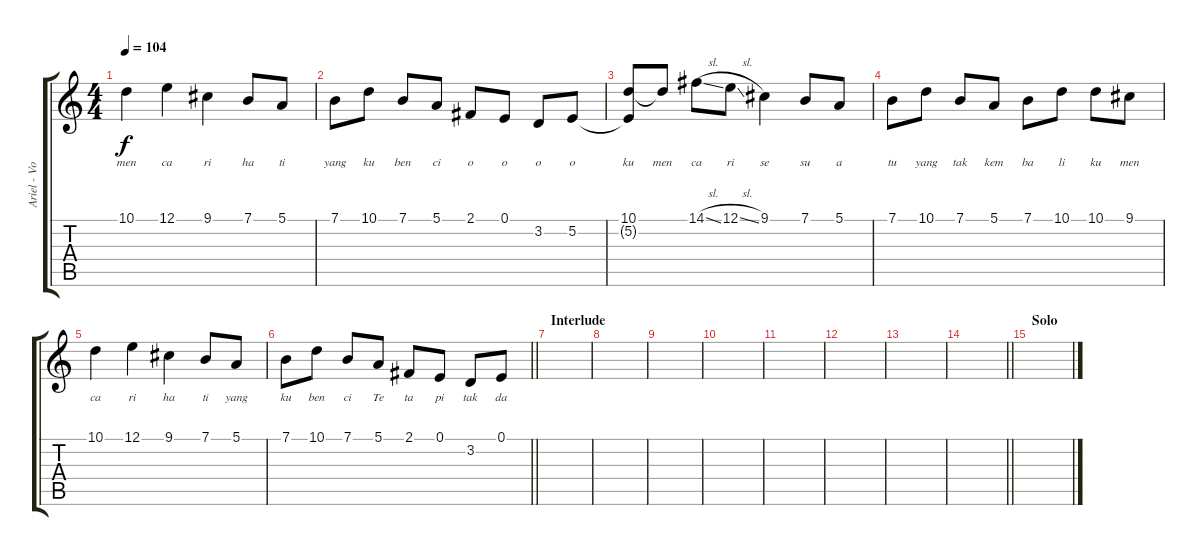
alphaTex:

\track ("Ariel - Vocal" "Ariel - Vo") {instrument piccolo}
\staff {score tabs}
\tuning (E4 B3 G3 D3 A2 E2) {hide}
\ts (4 4)
\tempo 104
\clef g2
\ks c
10.1.4{lyrics (0 "men") lyrics (1 "") lyrics (2 "") lyrics (3 "") lyrics (4 "") dy f} 12.1.4{lyrics (0 "ca") lyrics (1 "") lyrics (2 "") lyrics (3 "") lyrics (4 "")} 9.1.4{lyrics (0 "ri") lyrics (1 "") lyrics (2 "") lyrics (3 "") lyrics (4 "")} 7.1.8{lyrics (0 "ha") lyrics (1 "") lyrics (2 "") lyrics (3 "") lyrics (4 "")} 5.1.8{lyrics (0 "ti") lyrics (1 "") lyrics (2 "") lyrics (3 "") lyrics (4 "")} |
7.1.8{lyrics (0 "yang") lyrics (1 "") lyrics (2 "") lyrics (3 "") lyrics (4 "")} 10.1.8{lyrics (0 "ku") lyrics (1 "") lyrics (2 "") lyrics (3 "") lyrics (4 "")} 7.1.8{lyrics (0 "ben") lyrics (1 "") lyrics (2 "") lyrics (3 "") lyrics (4 "")} 5.1.8{lyrics (0 "ci") lyrics (1 "") lyrics (2 "") lyrics (3 "") lyrics (4 "")} 2.1.8{lyrics (0 "o") lyrics (1 "") lyrics (2 "") lyrics (3 "") lyrics (4 "")} 0.1.8{lyrics (0 "o") lyrics (1 "") lyrics (2 "") lyrics (3 "") lyrics (4 "")} 3.2.8{lyrics (0 "o") lyrics (1 "") lyrics (2 "") lyrics (3 "") lyrics (4 "")} 5.2.8{lyrics (0 "o") lyrics (1 "") lyrics (2 "") lyrics (3 "") lyrics (4 "")} |
(10.1 5.2{t}).8{lyrics (0 "ku") lyrics (1 "") lyrics (2 "") lyrics (3 "") lyrics (4 "")} 10.1{t}.8{lyrics (0 "men") lyrics (1 "") lyrics (2 "") lyrics (3 "") lyrics (4 "")} 14.1{sl}.8{lyrics (0 "ca") lyrics (1 "") lyrics (2 "") lyrics (3 "") lyrics (4 "")} 12.1{sl}.8{lyrics (0 "ri") lyrics (1 "") lyrics (2 "") lyrics (3 "") lyrics (4 "")} 9.1.4{lyrics (0 "se") lyrics (1 "") lyrics (2 "") lyrics (3 "") lyrics (4 "")} 7.1.8{lyrics (0 "su") lyrics (1 "") lyrics (2 "") lyrics (3 "") lyrics (4 "")} 5.1.8{lyrics (0 "a") lyrics (1 "") lyrics (2 "") lyrics (3 "") lyrics (4 "")} |
7.1.8{lyrics (0 "tu") lyrics (1 "") lyrics (2 "") lyrics (3 "") lyrics (4 "")} 10.1.8{lyrics (0 "yang") lyrics (1 "") lyrics (2 "") lyrics (3 "") lyrics (4 "")} 7.1.8{lyrics (0 "tak") lyrics (1 "") lyrics (2 "") lyrics (3 "") lyrics (4 "")} 5.1.8{lyrics (0 "kem") lyrics (1 "") lyrics (2 "") lyrics (3 "") lyrics (4 "")} 7.1.8{lyrics (0 "ba") lyrics (1 "") lyrics (2 "") lyrics (3 "") lyrics (4 "")} 10.1.8{lyrics (0 "li") lyrics (1 "") lyrics (2 "") lyrics (3 "") lyrics (4 "")} 10.1.8{lyrics (0 "ku") lyrics (1 "") lyrics (2 "") lyrics (3 "") lyrics (4 "")} 9.1.8{lyrics (0 "men") lyrics (1 "") lyrics (2 "") lyrics (3 "") lyrics (4 "")} |
10.1.4{lyrics (0 "ca") lyrics (1 "") lyrics (2 "") lyrics (3 "") lyrics (4 "")} 12.1.4{lyrics (0 "ri") lyrics (1 "") lyrics (2 "") lyrics (3 "") lyrics (4 "")} 9.1.4{lyrics (0 "ha") lyrics (1 "") lyrics (2 "") lyrics (3 "") lyrics (4 "")} 7.1.8{lyrics (0 "ti") lyrics (1 "") lyrics (2 "") lyrics (3 "") lyrics (4 "")} 5.1.8{lyrics (0 "yang") lyrics (1 "") lyrics (2 "") lyrics (3 "") lyrics (4 "")} |
\barLineRight lightlight
7.1.8{lyrics (0 "ku") lyrics (1 "") lyrics (2 "") lyrics (3 "") lyrics (4 "")} 10.1.8{lyrics (0 "ben") lyrics (1 "") lyrics (2 "") lyrics (3 "") lyrics (4 "")} 7.1.8{lyrics (0 "ci") lyrics (1 "") lyrics (2 "") lyrics (3 "") lyrics (4 "")} 5.1.8{lyrics (0 "Te") lyrics (1 "") lyrics (2 "") lyrics (3 "") lyrics (4 "")} 2.1.8{lyrics (0 "ta") lyrics (1 "") lyrics (2 "") lyrics (3 "") lyrics (4 "")} 0.1.8{lyrics (0 "pi") lyrics (1 "") lyrics (2 "") lyrics (3 "") lyrics (4 "")} 3.2.8{lyrics (0 "tak") lyrics (1 "") lyrics (2 "") lyrics (3 "") lyrics (4 "")} 0.1.8{lyrics (0 "da") lyrics (1 "") lyrics (2 "") lyrics (3 "") lyrics (4 "")} |
\section ("" "Interlude")
|
|
|
|
|
|
|
\barLineRight lightlight
|
\section ("" "Solo")
